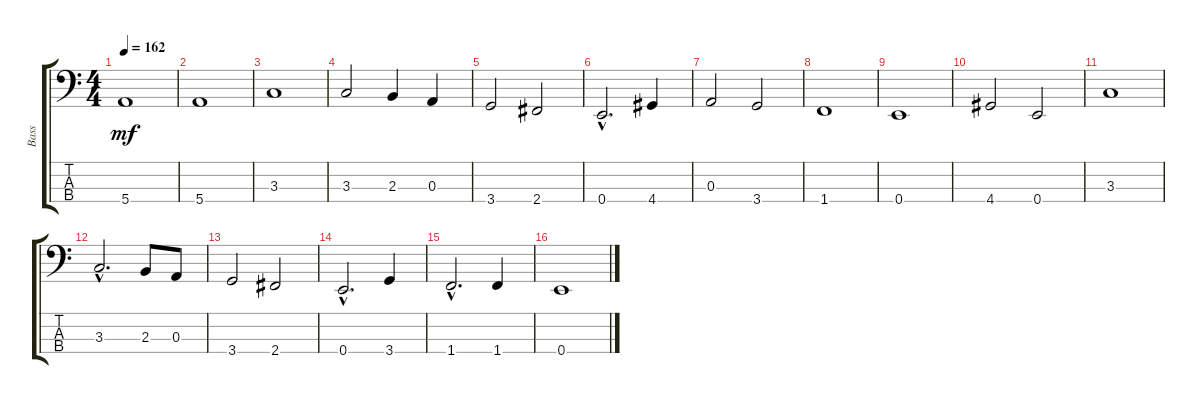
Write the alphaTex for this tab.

\track ("Bass" "Bass") {instrument fretlessbass}
\staff {score tabs}
\tuning (G2 D2 A1 E1) {hide}
\ts (4 4)
\tempo 162
\clef f4
\ks c
5.4.1{dy mf} |
5.4.1 |
3.3.1 |
3.3.2 2.3.4 0.3.4 |
3.4.2 2.4.2 |
0.4{hac}.2{d} 4.4.4 |
0.3.2 3.4.2 |
1.4.1 |
0.4.1 |
4.4.2 0.4.2 |
3.3.1 |
3.3{hac}.2{d} 2.3.8 0.3.8 |
3.4.2 2.4.2 |
0.4{hac}.2{d} 3.4.4 |
1.4{hac}.2{d} 1.4.4 |
0.4.1
